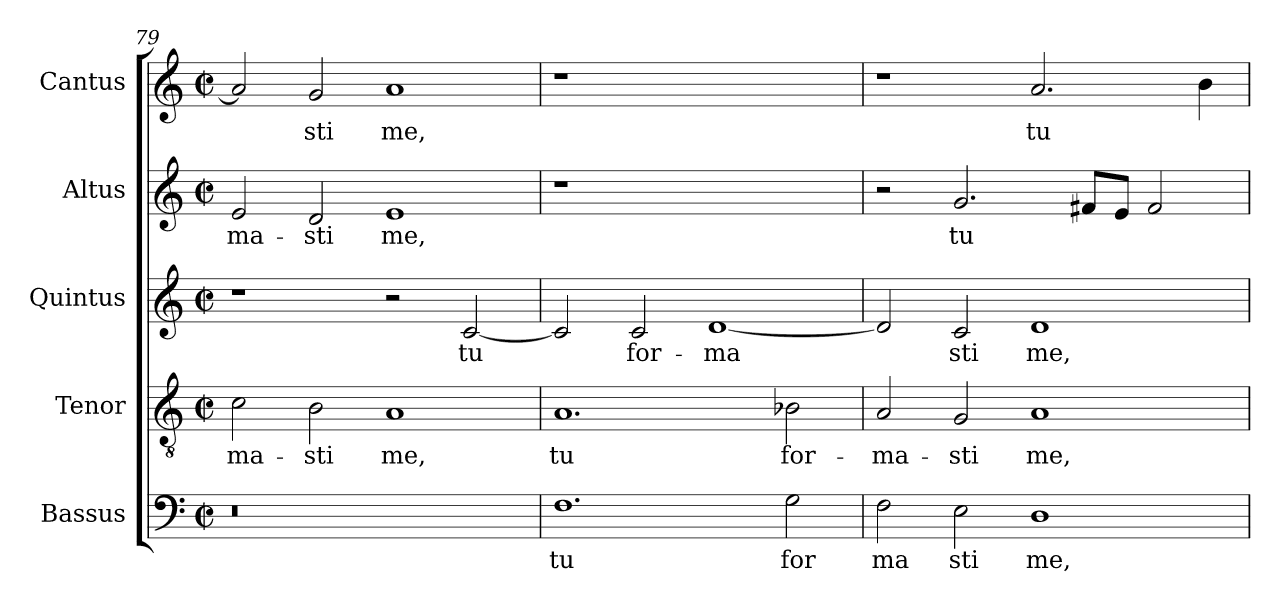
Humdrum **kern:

**kern	**text	**kern	**text	**kern	**text	**kern	**text	**kern	**text
*part5	*part5	*part4	*part4	*part3	*part3	*part2	*part2	*part1	*part1
*staff5	*staff5	*staff4	*staff4	*staff3	*staff3	*staff2	*staff2	*staff1	*staff1
*I"Bassus	*	*I"Tenor	*	*I"Quintus	*	*I"Altus	*	*I"Cantus	*
*clefF4	*	*clefGv2	*	*clefG2	*	*clefG2	*	*clefG2	*
*k[]	*	*k[]	*	*k[]	*	*k[]	*	*k[]	*
*C:	*	*C:	*	*C:	*	*C:	*	*C:	*
*M2/2	*	*M2/2	*	*M2/2	*	*M2/2	*	*M2/2	*
*met(c|)	*	*met(c|)	*	*met(c|)	*	*met(c|)	*	*met(c|)	*
=79	=79	=79	=79	=79	=79	=79	=79	=79	=79
!	!	!	!LO:LY:b:cj	!	!	!	!LO:LY:b:cj	!	!LO:LY:b:cj
0r	.	2c\	-ma-	1r	.	2e/	-ma-	2a/]	.
!	!	!	!LO:LY:b:cj	!	!	!	!LO:LY:b:cj	!	!LO:LY:b:cj
.	.	2B\	-sti	.	.	2d/	-sti	2g/	sti
!	!	!	!LO:LY:b:cj	!	!	!	!LO:LY:b:cj	!	!LO:LY:b:cj
.	.	1A	me,	2r	.	1e	me,	1a	me,
!	!	!	!	!	!LO:LY:b:cj	!	!	!	!
.	.	.	.	[<2c/	tu	.	.	.	.
!!LO:LB:g=z
=80	=80	=80	=80	=80	=80	=80	=80	=80	=80
!	!LO:LY:b:cj	!	!LO:LY:b:cj	!	!LO:LY:b:cj	!	!	!	!
1.F	tu	1.A	tu	2c/]	.	1r	.	1r	.
!	!	!	!	!	!LO:LY:b:cj	!	!	!	!
.	.	.	.	2c/	for-	.	.	.	.
!	!	!	!	!	!LO:LY:b:cj	!	!	!	!
.	.	.	.	[<1d	-ma-	1ryy	.	1ryy	.
!	!LO:LY:b:cj	!	!LO:LY:b:cj	!	!	!	!	!	!
2G\	for	2B-X\	for-	.	.	.	.	.	.
=81	=81	=81	=81	=81	=81	=81	=81	=81	=81
!	!LO:LY:b:cj	!	!LO:LY:b:cj	!	!LO:LY:b:cj	!	!	!	!
2F\	ma	2A/	-ma-	2d/]	--	2r	.	1r	.
!	!LO:LY:b:cj	!	!LO:LY:b:cj	!	!LO:LY:b:cj	!	!LO:LY:b:cj	!	!
2E\	sti	2G/	-sti	2c/	-sti	2.g/	tu	.	.
!	!LO:LY:b:cj	!	!LO:LY:b:cj	!	!LO:LY:b:cj	!	!	!	!LO:LY:b:cj
1D	me,	1A	me,	1d	me,	.	.	2.a/	tu
!	!	!	!	!	!	!	!LO:LY:b:cj	!	!
.	.	.	.	.	.	8f#/L	.	.	.
!	!	!	!	!	!	!	!LO:LY:b:cj	!	!
.	.	.	.	.	.	8e/J	.	.	.
!	!	!	!	!	!	!	!LO:LY:b:cj	!	!
.	.	.	.	.	.	2f#/	.	.	.
!	!	!	!	!	!	!	!	!	!LO:LY:b:cj
.	.	.	.	.	.	.	.	4b\	.
=	=	=	=	=	=	=	=	=	=
*-	*-	*-	*-	*-	*-	*-	*-	*-	*-
